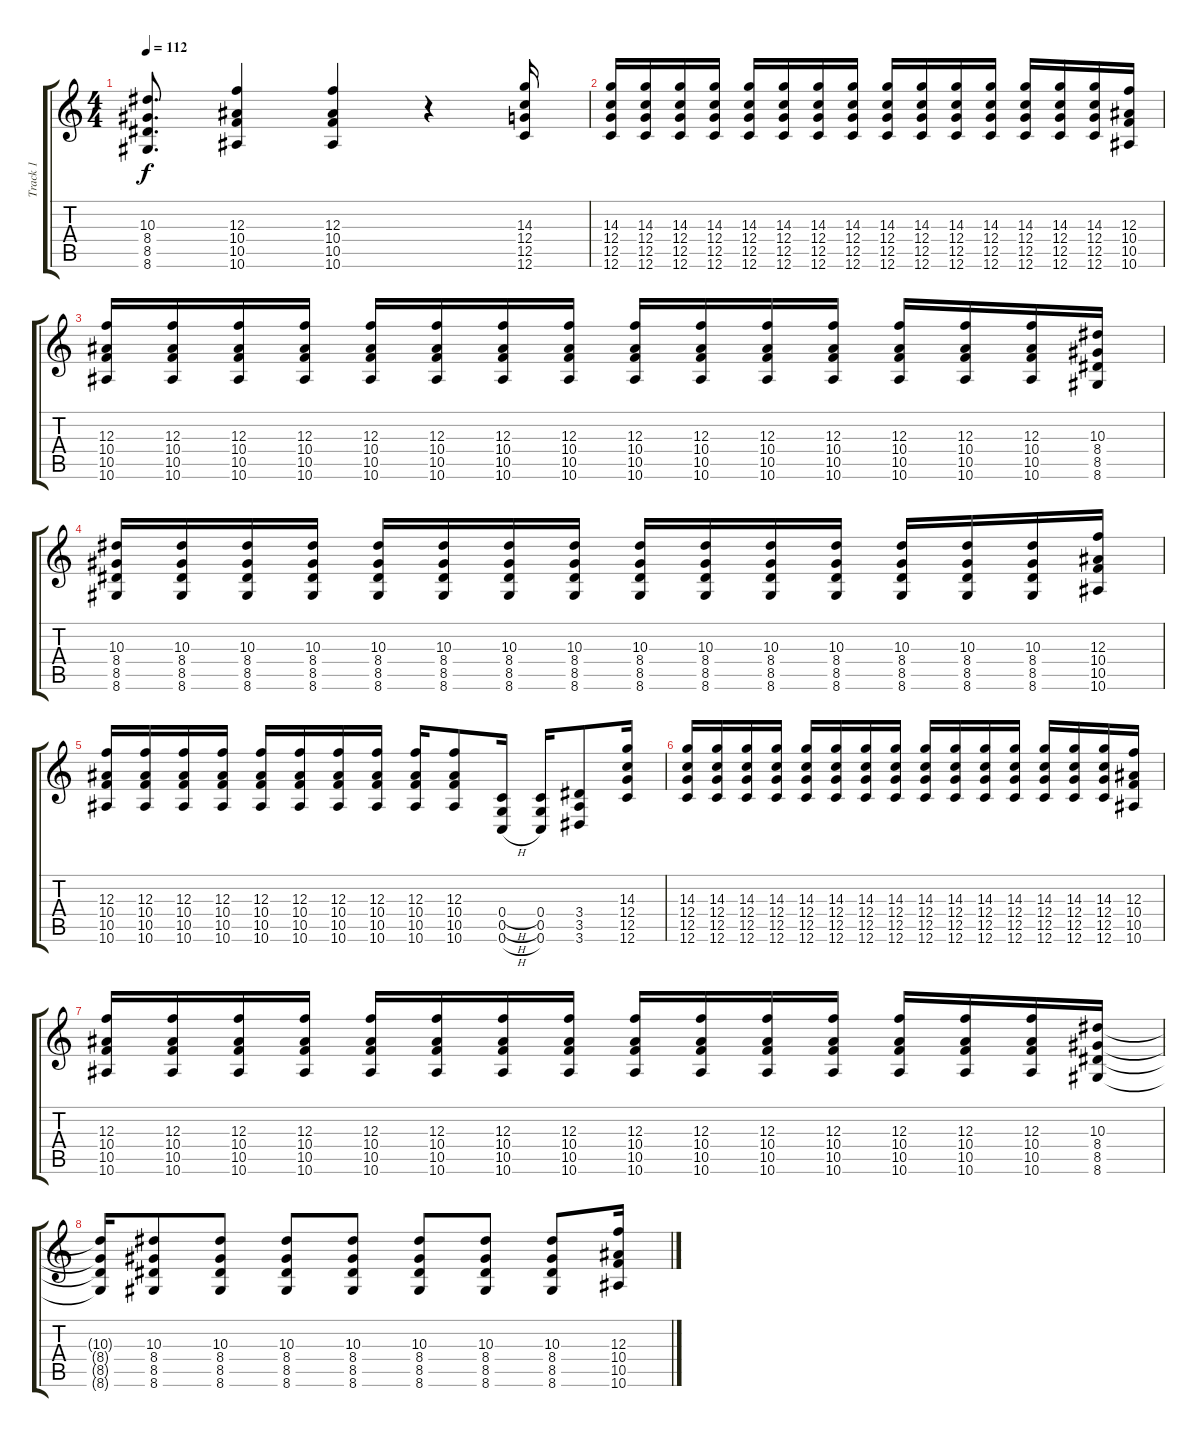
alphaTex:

\track ("Track 1" "Track 1") {instrument distortionguitar}
\staff {score tabs}
\tuning (D4 A3 F3 C3 G2 C2) {hide}
\ts (4 4)
\tempo 112
\clef g2
\ks c
(10.3 8.4 8.5 8.6).8{d dy f} (12.3 10.4 10.5 10.6).4 (12.3 10.4 10.5 10.6).4 r.4 (14.3 12.4 12.5 12.6).16 |
(14.3 12.4 12.5 12.6).16 (14.3 12.4 12.5 12.6).16 (14.3 12.4 12.5 12.6).16 (14.3 12.4 12.5 12.6).16 (14.3 12.4 12.5 12.6).16 (14.3 12.4 12.5 12.6).16 (14.3 12.4 12.5 12.6).16 (14.3 12.4 12.5 12.6).16 (14.3 12.4 12.5 12.6).16 (14.3 12.4 12.5 12.6).16 (14.3 12.4 12.5 12.6).16 (14.3 12.4 12.5 12.6).16 (14.3 12.4 12.5 12.6).16 (14.3 12.4 12.5 12.6).16 (14.3 12.4 12.5 12.6).16 (12.3 10.4 10.5 10.6).16 |
(12.3 10.4 10.5 10.6).16 (12.3 10.4 10.5 10.6).16 (12.3 10.4 10.5 10.6).16 (12.3 10.4 10.5 10.6).16 (12.3 10.4 10.5 10.6).16 (12.3 10.4 10.5 10.6).16 (12.3 10.4 10.5 10.6).16 (12.3 10.4 10.5 10.6).16 (12.3 10.4 10.5 10.6).16 (12.3 10.4 10.5 10.6).16 (12.3 10.4 10.5 10.6).16 (12.3 10.4 10.5 10.6).16 (12.3 10.4 10.5 10.6).16 (12.3 10.4 10.5 10.6).16 (12.3 10.4 10.5 10.6).16 (10.3 8.4 8.5 8.6).16 |
(10.3 8.4 8.5 8.6).16 (10.3 8.4 8.5 8.6).16 (10.3 8.4 8.5 8.6).16 (10.3 8.4 8.5 8.6).16 (10.3 8.4 8.5 8.6).16 (10.3 8.4 8.5 8.6).16 (10.3 8.4 8.5 8.6).16 (10.3 8.4 8.5 8.6).16 (10.3 8.4 8.5 8.6).16 (10.3 8.4 8.5 8.6).16 (10.3 8.4 8.5 8.6).16 (10.3 8.4 8.5 8.6).16 (10.3 8.4 8.5 8.6).16 (10.3 8.4 8.5 8.6).16 (10.3 8.4 8.5 8.6).16 (12.3 10.4 10.5 10.6).16 |
(12.3 10.4 10.5 10.6).16 (12.3 10.4 10.5 10.6).16 (12.3 10.4 10.5 10.6).16 (12.3 10.4 10.5 10.6).16 (12.3 10.4 10.5 10.6).16 (12.3 10.4 10.5 10.6).16 (12.3 10.4 10.5 10.6).16 (12.3 10.4 10.5 10.6).16 (12.3 10.4 10.5 10.6).16 (12.3 10.4 10.5 10.6).8 (0.4{h} 0.5{h} 0.6{h}).16 (0.4 0.5 0.6).16 (3.4 3.5 3.6).8 (14.3 12.4 12.5 12.6).16 |
(14.3 12.4 12.5 12.6).16 (14.3 12.4 12.5 12.6).16 (14.3 12.4 12.5 12.6).16 (14.3 12.4 12.5 12.6).16 (14.3 12.4 12.5 12.6).16 (14.3 12.4 12.5 12.6).16 (14.3 12.4 12.5 12.6).16 (14.3 12.4 12.5 12.6).16 (14.3 12.4 12.5 12.6).16 (14.3 12.4 12.5 12.6).16 (14.3 12.4 12.5 12.6).16 (14.3 12.4 12.5 12.6).16 (14.3 12.4 12.5 12.6).16 (14.3 12.4 12.5 12.6).16 (14.3 12.4 12.5 12.6).16 (12.3 10.4 10.5 10.6).16 |
(12.3 10.4 10.5 10.6).16 (12.3 10.4 10.5 10.6).16 (12.3 10.4 10.5 10.6).16 (12.3 10.4 10.5 10.6).16 (12.3 10.4 10.5 10.6).16 (12.3 10.4 10.5 10.6).16 (12.3 10.4 10.5 10.6).16 (12.3 10.4 10.5 10.6).16 (12.3 10.4 10.5 10.6).16 (12.3 10.4 10.5 10.6).16 (12.3 10.4 10.5 10.6).16 (12.3 10.4 10.5 10.6).16 (12.3 10.4 10.5 10.6).16 (12.3 10.4 10.5 10.6).16 (12.3 10.4 10.5 10.6).16 (10.3 8.4 8.5 8.6).16 |
(10.3{t} 8.4{t} 8.5{t} 8.6{t}).16 (10.3 8.4 8.5 8.6).8 (10.3 8.4 8.5 8.6).8 (10.3 8.4 8.5 8.6).8 (10.3 8.4 8.5 8.6).8 (10.3 8.4 8.5 8.6).8 (10.3 8.4 8.5 8.6).8 (10.3 8.4 8.5 8.6).8 (12.3 10.4 10.5 10.6).16
